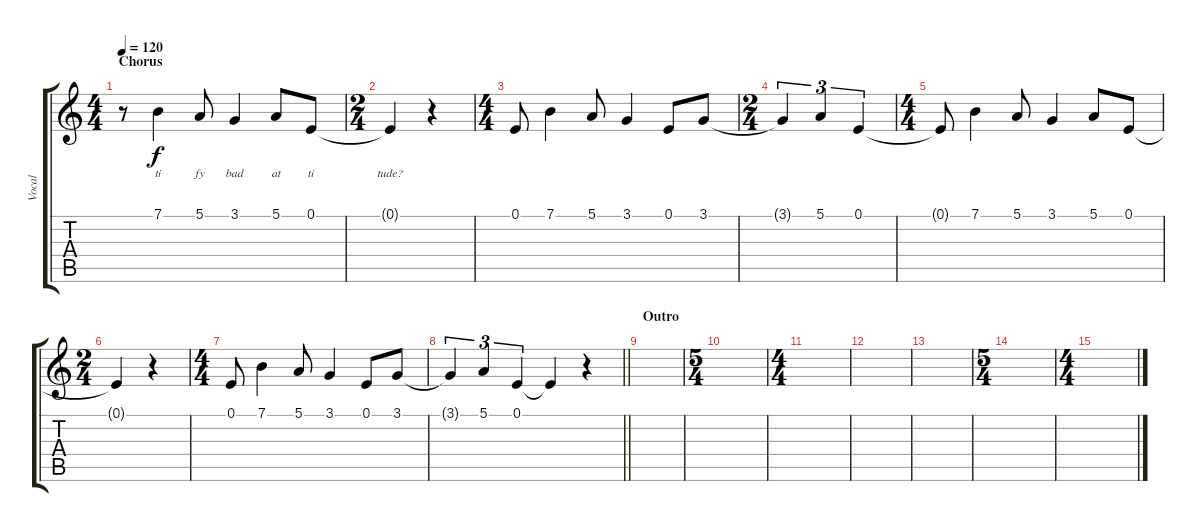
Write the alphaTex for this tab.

\track ("Vocal" "Vocal") {instrument acousticgrandpiano}
\staff {score tabs}
\tuning (E4 B3 G3 D3 A2 E2) {hide}
\ts (4 4)
\section ("" "Chorus")
\tempo 120
\clef g2
\ks c
r.8{dy f} 7.1.4{lyrics (0 "ti") lyrics (1 "") lyrics (2 "") lyrics (3 "") lyrics (4 "")} 5.1.8{lyrics (0 "fy") lyrics (1 "") lyrics (2 "") lyrics (3 "") lyrics (4 "")} 3.1.4{lyrics (0 "bad") lyrics (1 "") lyrics (2 "") lyrics (3 "") lyrics (4 "")} 5.1.8{lyrics (0 "at") lyrics (1 "") lyrics (2 "") lyrics (3 "") lyrics (4 "")} 0.1.8{lyrics (0 "ti") lyrics (1 "") lyrics (2 "") lyrics (3 "") lyrics (4 "")} |
\ts (2 4)
0.1{t}.4{lyrics (0 "tude?") lyrics (1 "") lyrics (2 "") lyrics (3 "") lyrics (4 "")} r.4 |
\ts (4 4)
0.1.8 7.1.4 5.1.8 3.1.4 0.1.8 3.1.8 |
\ts (2 4)
3.1{t}.4{tu (3 2)} 5.1.4{tu (3 2)} 0.1.4{tu (3 2)} |
\ts (4 4)
0.1{t}.8 7.1.4 5.1.8 3.1.4 5.1.8 0.1.8 |
\ts (2 4)
0.1{t}.4 r.4 |
\ts (4 4)
0.1.8 7.1.4 5.1.8 3.1.4 0.1.8 3.1.8 |
\barLineRight lightlight
3.1{t}.4{tu (3 2)} 5.1.4{tu (3 2)} 0.1.4{tu (3 2)} 0.1{t}.4 r.4 |
\section ("" "Outro")
|
\ts (5 4)
|
\ts (4 4)
|
|
|
\ts (5 4)
|
\ts (4 4)
